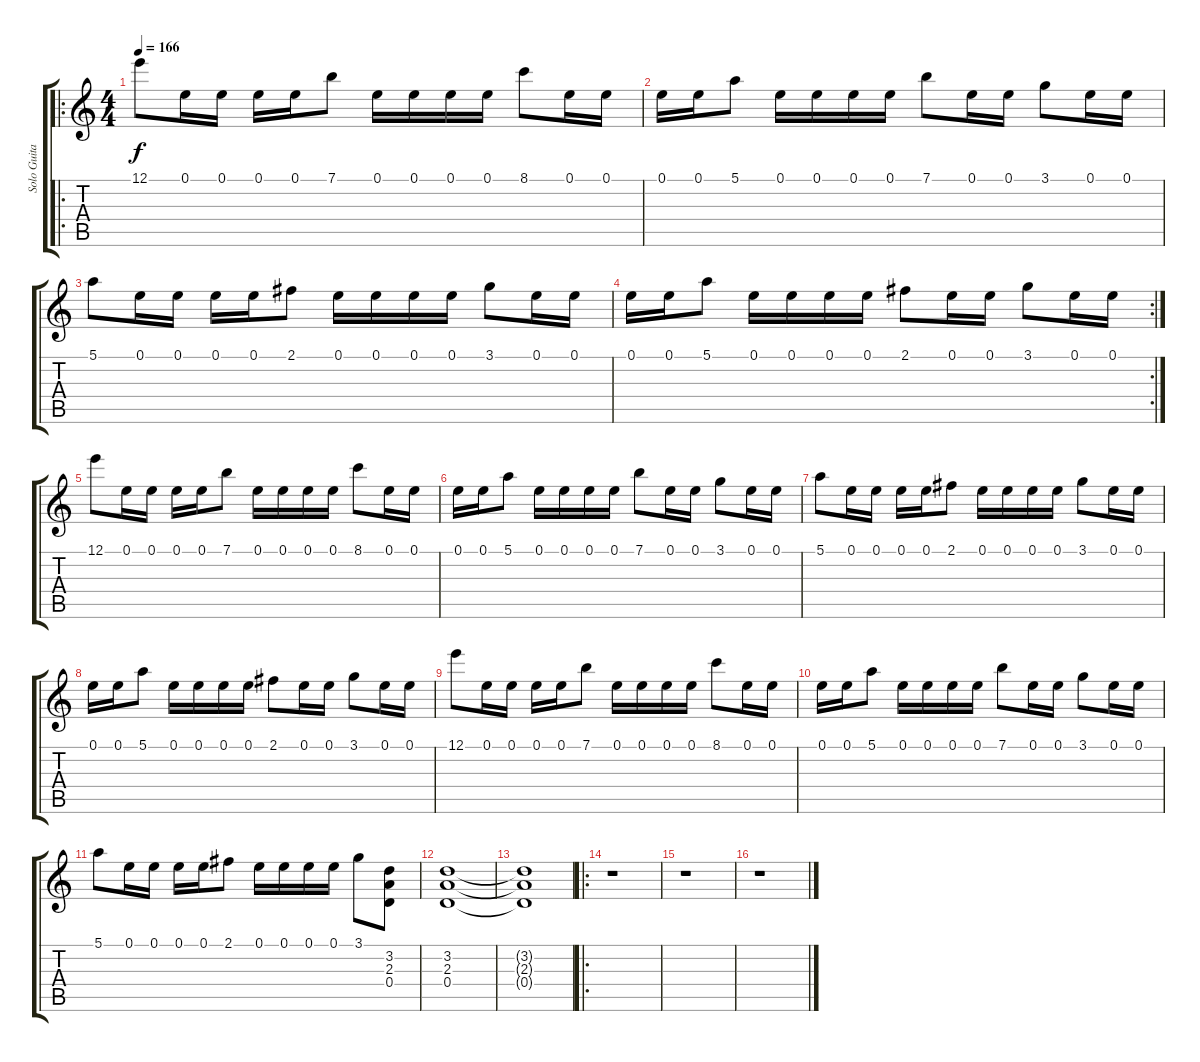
\track ("Solo Guitar" "Solo Guita") {instrument distortionguitar}
\staff {score tabs}
\tuning (E4 B3 G3 D3 A2 E2) {hide}
\ro
\ts (4 4)
\tempo 166
\clef g2
\ks c
12.1.8{dy f instrument distortionguitar} 0.1.16 0.1.16 0.1.16 0.1.16 7.1.8 0.1.16 0.1.16 0.1.16 0.1.16 8.1.8 0.1.16 0.1.16 |
0.1.16 0.1.16 5.1.8 0.1.16 0.1.16 0.1.16 0.1.16 7.1.8 0.1.16 0.1.16 3.1.8 0.1.16 0.1.16 |
5.1.8 0.1.16 0.1.16 0.1.16 0.1.16 2.1.8 0.1.16 0.1.16 0.1.16 0.1.16 3.1.8 0.1.16 0.1.16 |
\rc 2
0.1.16 0.1.16 5.1.8 0.1.16 0.1.16 0.1.16 0.1.16 2.1.8 0.1.16 0.1.16 3.1.8 0.1.16 0.1.16 |
12.1.8 0.1.16 0.1.16 0.1.16 0.1.16 7.1.8 0.1.16 0.1.16 0.1.16 0.1.16 8.1.8 0.1.16 0.1.16 |
0.1.16 0.1.16 5.1.8 0.1.16 0.1.16 0.1.16 0.1.16 7.1.8 0.1.16 0.1.16 3.1.8 0.1.16 0.1.16 |
5.1.8 0.1.16 0.1.16 0.1.16 0.1.16 2.1.8 0.1.16 0.1.16 0.1.16 0.1.16 3.1.8 0.1.16 0.1.16 |
0.1.16 0.1.16 5.1.8 0.1.16 0.1.16 0.1.16 0.1.16 2.1.8 0.1.16 0.1.16 3.1.8 0.1.16 0.1.16 |
12.1.8 0.1.16 0.1.16 0.1.16 0.1.16 7.1.8 0.1.16 0.1.16 0.1.16 0.1.16 8.1.8 0.1.16 0.1.16 |
0.1.16 0.1.16 5.1.8 0.1.16 0.1.16 0.1.16 0.1.16 7.1.8 0.1.16 0.1.16 3.1.8 0.1.16 0.1.16 |
5.1.8 0.1.16 0.1.16 0.1.16 0.1.16 2.1.8 0.1.16 0.1.16 0.1.16 0.1.16 3.1.8 (3.2 2.3 0.4).8 |
(3.2 2.3 0.4).1 |
(3.2{t} 2.3{t} 0.4{t}).1 |
\ro
r.1 |
r.1 |
r.1
